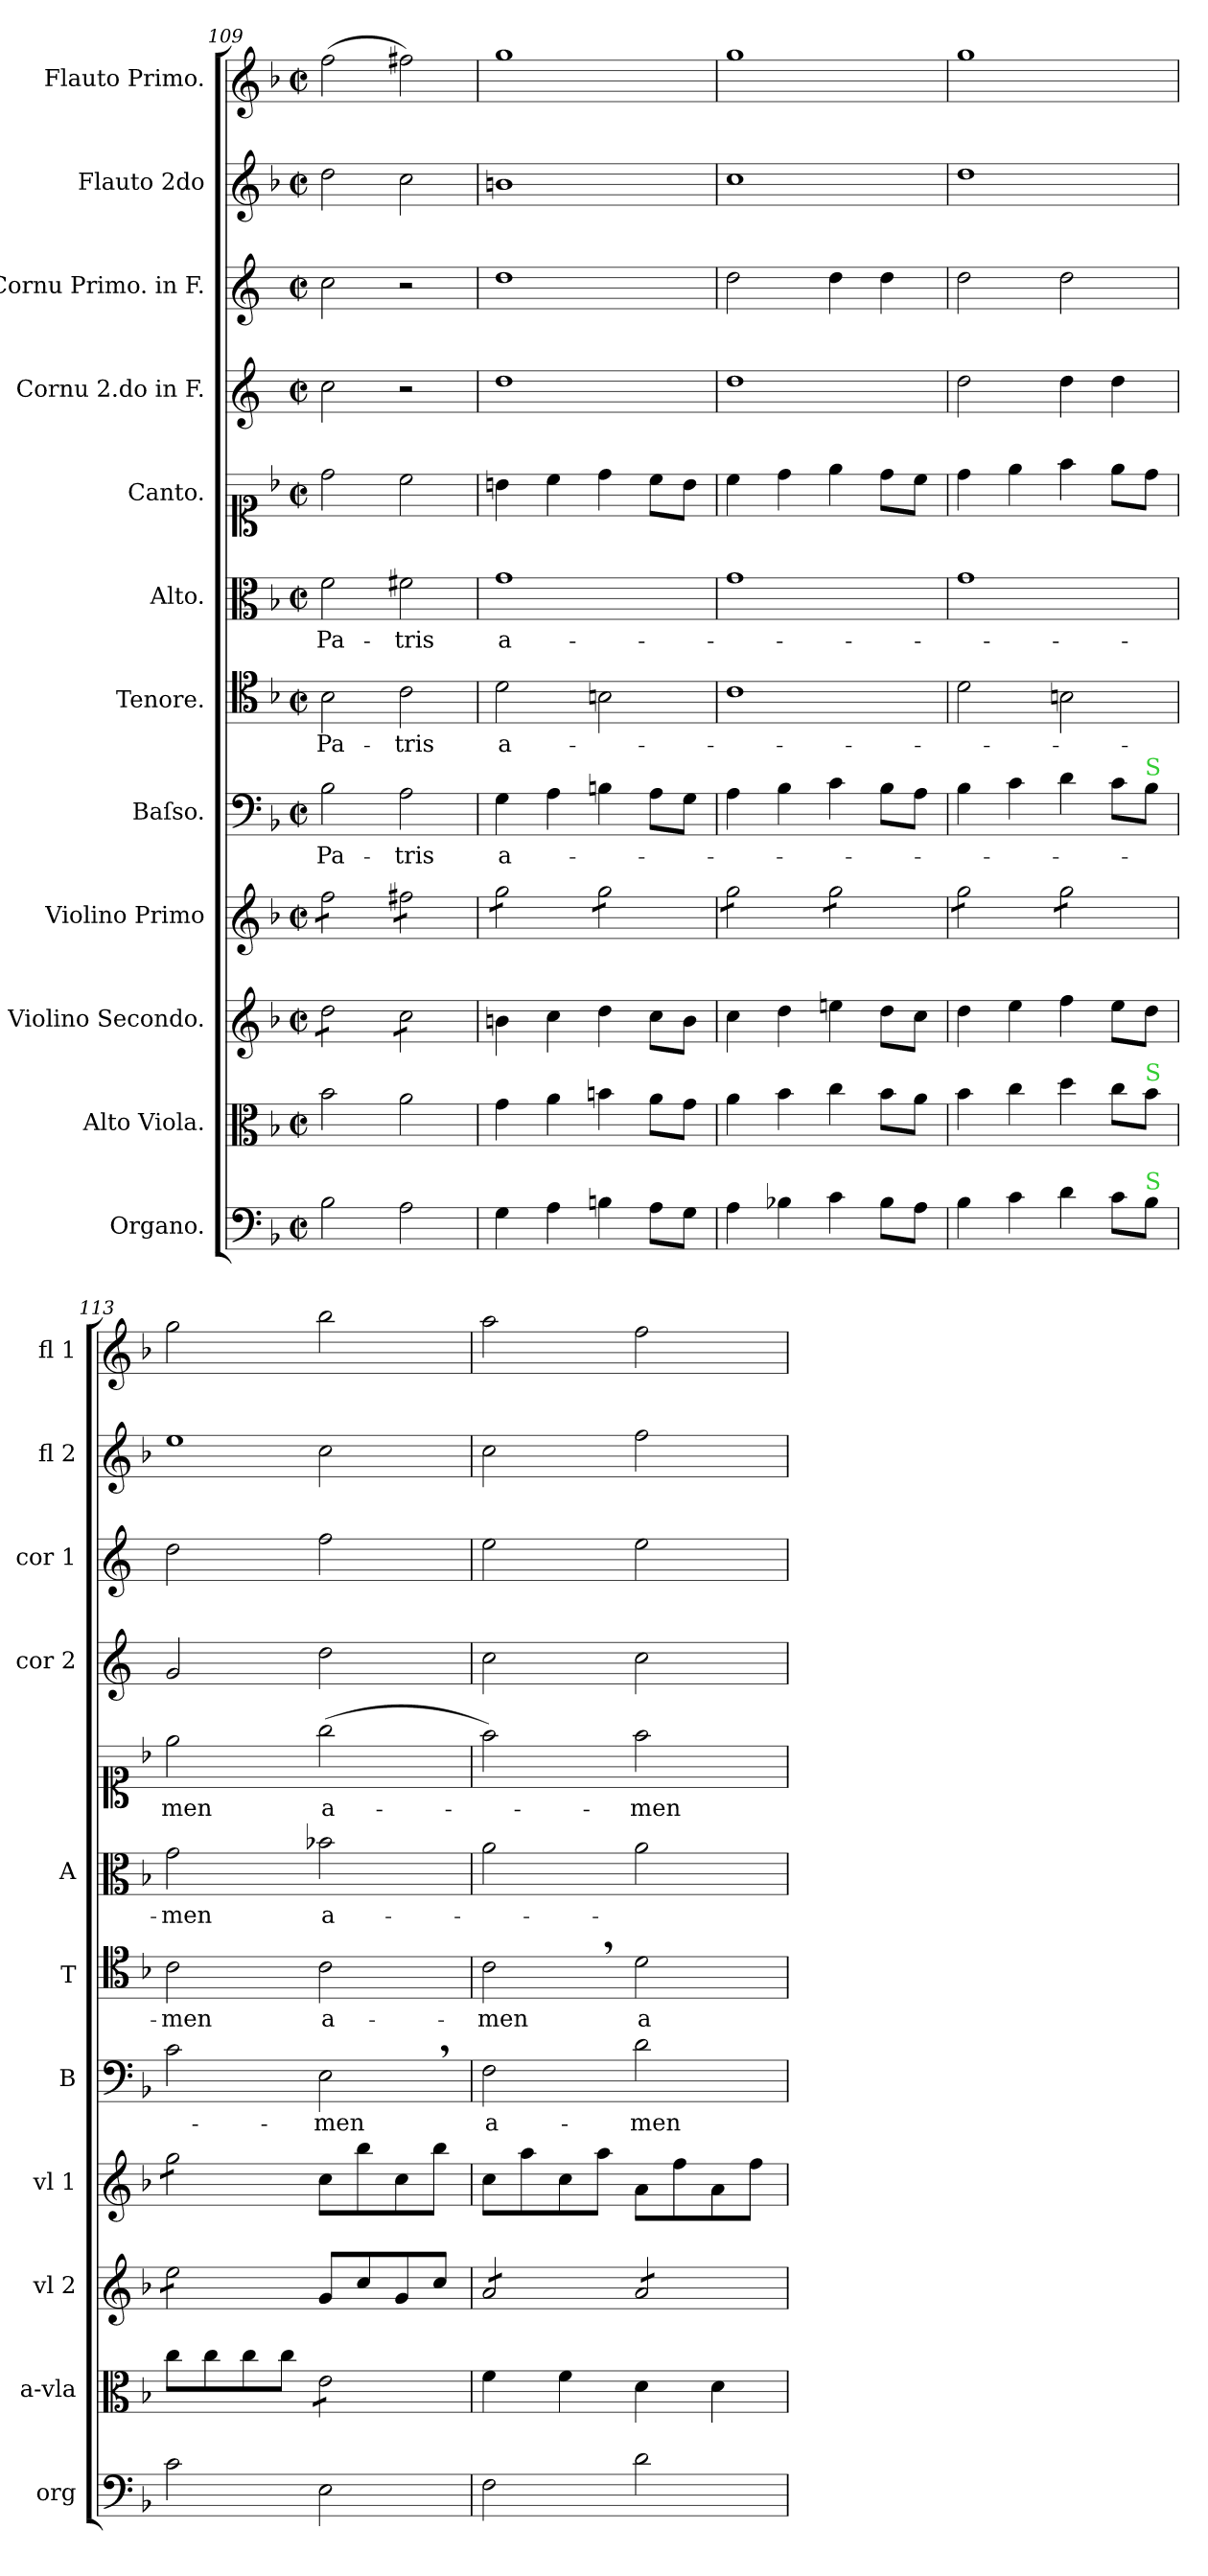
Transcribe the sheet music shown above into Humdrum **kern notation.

**kern	**kern	**kern	**kern	**kern	**text	**kern	**text	**kern	**text	**kern	**text	**kern	**kern	**kern	**kern
*part12	*part11	*part10	*part9	*part8	*part8	*part7	*part7	*part6	*part6	*part5	*part5	*part4	*part3	*part2	*part1
*staff12	*staff11	*staff10	*staff9	*staff8	*staff8	*staff7	*staff7	*staff6	*staff6	*staff5	*staff5	*staff4	*staff3	*staff2	*staff1
*I"Organo.	*I"Alto Viola.	*I"Violino Secondo.	*I"Violino Primo	*I"Baſso.	*	*I"Tenore.	*	*I"Alto.	*	*I"Canto.	*	*I"Cornu 2.do in F.	*I"Cornu Primo. in F.	*I"Flauto 2do	*I"Flauto Primo.
*I'org	*I'a-vla	*I'vl 2	*I'vl 1	*I'B	*	*I'T	*	*I'A	*	*	*	*I'cor 2	*I'cor 1	*I'fl 2	*I'fl 1
*clefF4	*clefC3	*clefG2	*clefG2	*clefF4	*	*clefC4	*	*clefC3	*	*clefC1	*	*clefG2	*clefG2	*clefG2	*clefG2
*	*	*	*	*	*	*	*	*	*	*	*	*ITrd4c7	*ITrd4c7	*	*
*k[b-]	*k[b-]	*k[b-]	*k[b-]	*k[b-]	*	*k[b-]	*	*k[b-]	*	*k[b-]	*	*k[b-]	*k[b-]	*k[b-]	*k[b-]
*F:	*F:	*F:	*F:	*F:	*	*F:	*	*F:	*	*F:	*	*	*	*F:	*F:
*M2/2	*M2/2	*M2/2	*M2/2	*M2/2	*	*M2/2	*	*M2/2	*	*M2/2	*	*M2/2	*M2/2	*M2/2	*M2/2
*met(c|)	*met(c|)	*met(c|)	*met(c|)	*met(c|)	*	*met(c|)	*	*met(c|)	*	*met(c|)	*	*met(c|)	*met(c|)	*met(c|)	*met(c|)
=109	=109	=109	=109	=109	=109	=109	=109	=109	=109	=109	=109	=109	=109	=109	=109
*	*	*tremolo	*	*	*	*	*	*	*	*	*	*	*	*	*
*	*	*	*tremolo	*	*	*	*	*	*	*	*	*	*	*	*
2B-\	2b-\	8dd\L	8ff\L	2B-\	Pa-	2B-\	Pa-	2f\	Pa-	2dd\	.	2f\	2f\	2dd\	(2ff\
.	.	8dd\	8ff\	.	.	.	.	.	.	.	.	.	.	.	.
.	.	8dd\	8ff\	.	.	.	.	.	.	.	.	.	.	.	.
.	.	8dd\J	8ff\J	.	.	.	.	.	.	.	.	.	.	.	.
2A\	2a\	8cc\L	8ff#X\L	2A\	-tris	2c\	-tris	2f#X\	-tris	2cc\	.	2r	2r	2cc\	2ff#X\)
.	.	8cc\	8ff#X\	.	.	.	.	.	.	.	.	.	.	.	.
.	.	8cc\	8ff#X\	.	.	.	.	.	.	.	.	.	.	.	.
.	.	8cc\J	8ff#X\J	.	.	.	.	.	.	.	.	.	.	.	.
*	*	*Xtremolo	*	*	*	*	*	*	*	*	*	*	*	*	*
=110	=110	=110	=110	=110	=110	=110	=110	=110	=110	=110	=110	=110	=110	=110	=110
4G\	4g\	4bn\	8gg\L	4G\	a-	2d\	a-	1g\	a-	4bn\	.	1g/	1g/	1bn\	1gg\
.	.	.	8gg\	.	.	.	.	.	.	.	.	.	.	.	.
4A\	4a\	4cc\	8gg\	4A\	.	.	.	.	.	4cc\	.	.	.	.	.
.	.	.	8gg\J	.	.	.	.	.	.	.	.	.	.	.	.
4Bn\	4bn\	4dd\	8gg\L	4Bn\	.	2Bn\	.	.	.	4dd\	.	.	.	.	.
.	.	.	8gg\	.	.	.	.	.	.	.	.	.	.	.	.
8A\L	8a\L	8cc\L	8gg\	8A\L	.	.	.	.	.	8cc\L	.	.	.	.	.
8G\J	8g\J	8b\J	8gg\J	8G\J	.	.	.	.	.	8b\J	.	.	.	.	.
=111	=111	=111	=111	=111	=111	=111	=111	=111	=111	=111	=111	=111	=111	=111	=111
4A\	4a\	4cc\	8gg\L	4A\	.	1c\	.	1g\	.	4cc\	.	1g/	2g\	1cc\	1gg\
.	.	.	8gg\	.	.	.	.	.	.	.	.	.	.	.	.
4B-X\	4b-\	4dd\	8gg\	4B-\	.	.	.	.	.	4dd\	.	.	.	.	.
.	.	.	8gg\J	.	.	.	.	.	.	.	.	.	.	.	.
4c\	4cc\	4een\	8gg\L	4c\	.	.	.	.	.	4ee\	.	.	4g\	.	.
.	.	.	8gg\	.	.	.	.	.	.	.	.	.	.	.	.
8B-\L	8b-\L	8dd\L	8gg\	8B-\L	.	.	.	.	.	8dd\L	.	.	4g\	.	.
8A\J	8a\J	8cc\J	8gg\J	8A\J	.	.	.	.	.	8cc\J	.	.	.	.	.
=112	=112	=112	=112	=112	=112	=112	=112	=112	=112	=112	=112	=112	=112	=112	=112
4B-\	4b-\	4dd\	8gg\L	4B-\	.	2d\	.	1g\	.	4dd\	.	2g\	2g\	1dd\	1gg\
.	.	.	8gg\	.	.	.	.	.	.	.	.	.	.	.	.
4c\	4cc\	4ee\	8gg\	4c\	.	.	.	.	.	4ee\	.	.	.	.	.
.	.	.	8gg\J	.	.	.	.	.	.	.	.	.	.	.	.
4d\	4dd\	4ff\	8gg\L	4d\	.	2Bn\	.	.	.	4ff\	.	4g\	2g\	.	.
.	.	.	8gg\	.	.	.	.	.	.	.	.	.	.	.	.
8c\L	8cc\L	8ee\L	8gg\	8c\L	.	.	.	.	.	8ee\L	.	4g\	.	.	.
!	!	!	!	!LO:TX:a:color=limegreen:t=S	!	!	!	!	!	!	!	!	!	!	!
!	!LO:TX:a:color=limegreen:t=S	!	!	!	!	!	!	!	!	!	!	!	!	!	!
!LO:TX:a:color=limegreen:t=S	!	!	!	!	!	!	!	!	!	!	!	!	!	!	!
8B-\J	8b-\J	8dd\J	8gg\J	8B-\J	.	.	.	.	.	8dd\J	.	.	.	.	.
=113	=113	=113	=113	=113	=113	=113	=113	=113	=113	=113	=113	=113	=113	=113	=113
!	!	!	!	!	!	!	!	!	!	!	!	!	!	!LO:N:vis=1	!
*	*	*tremolo	*	*	*	*	*	*	*	*	*	*	*	*	*
2c\	8cc\L	8ee\L	8gg\L	2c\	.	2c\	-men	2g\	-men	2ee\	-men	2c/	2g\	2ee\	2gg\
.	8cc\	8ee\	8gg\	.	.	.	.	.	.	.	.	.	.	.	.
.	8cc\	8ee\	8gg\	.	.	.	.	.	.	.	.	.	.	.	.
.	8cc\J	8ee\J	8gg\J	.	.	.	.	.	.	.	.	.	.	.	.
*	*	*	*Xtremolo	*	*	*	*	*	*	*	*	*	*	*	*
*	*	*Xtremolo	*	*	*	*	*	*	*	*	*	*	*	*	*
!	!	!	!	!	!	!	!LO:LY:i	!	!	!	!	!	!	!	!
*	*tremolo	*	*	*	*	*	*	*	*	*	*	*	*	*	*
2E\	8e\L	8g/L	8cc\L	2E,<\	-men	2c\	a-	2b-X\	a-	(2gg\	a-	2g\	2b-\	2cc\	2bb-\
.	8e\	8cc/	8bb-\	.	.	.	.	.	.	.	.	.	.	.	.
.	8e\	8g/	8cc\	.	.	.	.	.	.	.	.	.	.	.	.
.	8e\J	8cc/J	8bb-\J	.	.	.	.	.	.	.	.	.	.	.	.
*	*Xtremolo	*	*	*	*	*	*	*	*	*	*	*	*	*	*
=114	=114	=114	=114	=114	=114	=114	=114	=114	=114	=114	=114	=114	=114	=114	=114
!	!	!	!	!	!LO:LY:i	!	!LO:LY:i	!	!	!	!	!	!	!	!
*	*	*tremolo	*	*	*	*	*	*	*	*	*	*	*	*	*
2F\	4f\	8a/L	8cc\L	2F\	a-	2c,<\	-men	2a\	.	2ff\)	.	2f\	2a\	2cc\	2aa\
.	.	8a/	8aa\	.	.	.	.	.	.	.	.	.	.	.	.
.	4f\	8a/	8cc\	.	.	.	.	.	.	.	.	.	.	.	.
.	.	8a/J	8aa\J	.	.	.	.	.	.	.	.	.	.	.	.
!	!	!	!	!	!LO:LY:i	!	!	!	!	!	!	!	!	!	!
2d\	4d\	8a/L	8a\L	2d\	-men	2d\	a-	2a\	.	2ff\	-men	2f\	2a\	2ff\	2ff\
.	.	8a/	8ff\	.	.	.	.	.	.	.	.	.	.	.	.
.	4d\	8a/	8a\	.	.	.	.	.	.	.	.	.	.	.	.
.	.	8a/J	8ff\J	.	.	.	.	.	.	.	.	.	.	.	.
*	*	*Xtremolo	*	*	*	*	*	*	*	*	*	*	*	*	*
=	=	=	=	=	=	=	=	=	=	=	=	=	=	=	=
*-	*-	*-	*-	*-	*-	*-	*-	*-	*-	*-	*-	*-	*-	*-	*-
